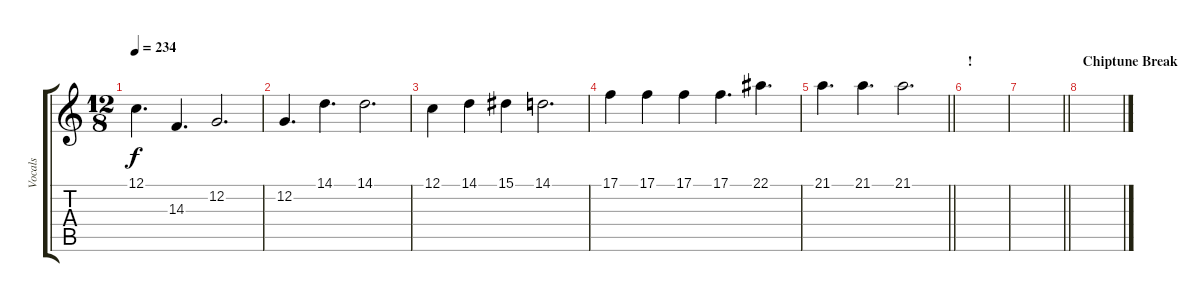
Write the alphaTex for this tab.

\track ("Vocals" "Vocals") {instrument lead6voice}
\staff {score tabs}
\tuning (C4 G3 Eb3 Bb2 F2 C2) {hide}
\ts (12 8)
\tempo 234
\clef g2
\ks c
12.1.4{d dy f} 14.3.4{d} 12.2.2{d} |
12.2.4{d} 14.1.4{d} 14.1.2{d} |
12.1.4 14.1.4 15.1.4 14.1.2{d} |
17.1.4 17.1.4 17.1.4 17.1.4{d} 22.1.4{d} |
\barLineRight lightlight
21.1.4{d} 21.1.4{d} 21.1.2{d} |
\section ("" "!")
|
\barLineRight lightlight
|
\section ("" "Chiptune Break")
